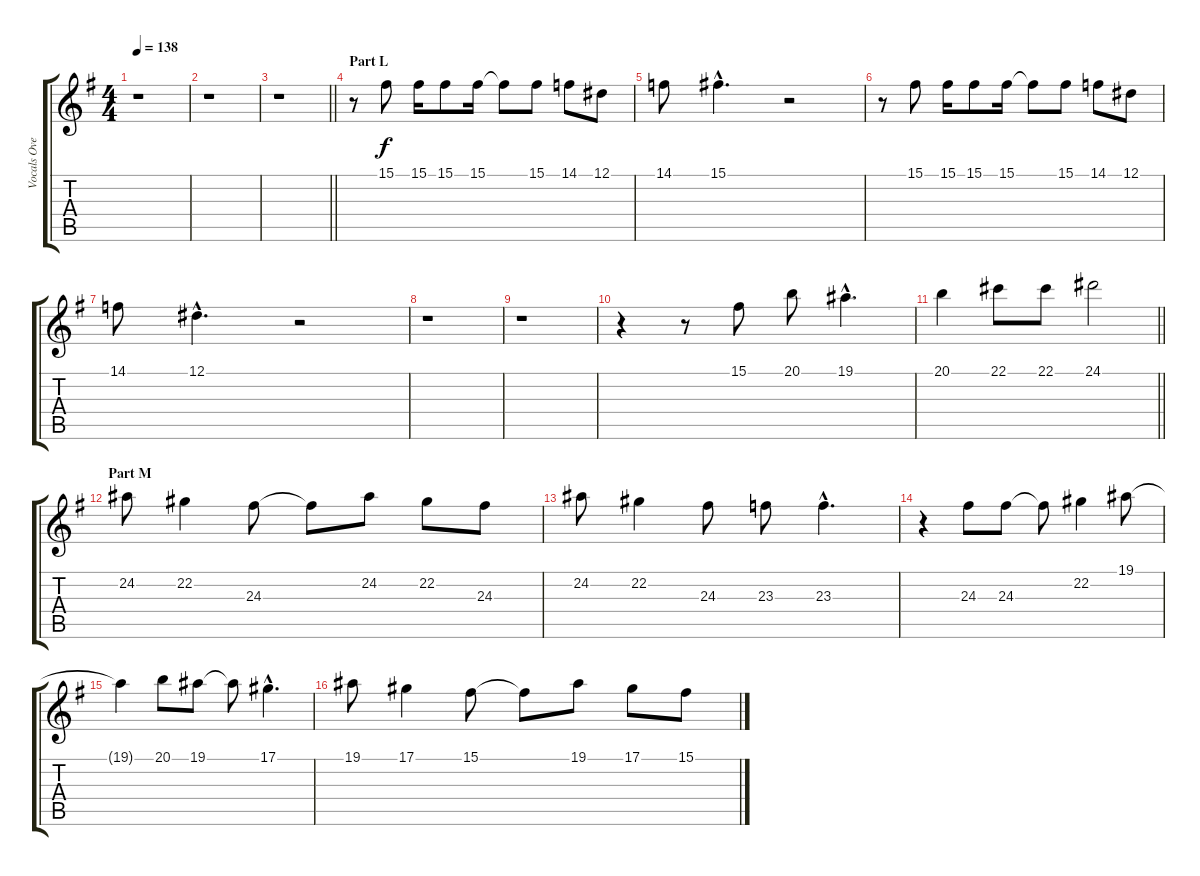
\track ("Vocals Overdub" "Vocals Ove") {instrument trumpet}
\staff {score tabs}
\tuning (Eb4 Bb3 Gb3 Db3 Ab2 Eb2) {hide}
\ts (4 4)
\tempo 138
\clef g2
\ks g
r.1{dy f} |
r.1 |
\barLineRight lightlight
r.1 |
\section ("" "Part L")
r.8 15.1.8 15.1.16 15.1.8 15.1.16 15.1{t}.8 15.1.8 14.1.8 12.1.8 |
14.1.8 15.1{hac}.4{d} r.2 |
r.8 15.1.8 15.1.16 15.1.8 15.1.16 15.1{t}.8 15.1.8 14.1.8 12.1.8 |
14.1.8 12.1{hac}.4{d} r.2 |
r.1 |
r.1 |
r.4 r.8 15.1.8 20.1.8 19.1{hac}.4{d} |
\barLineRight lightlight
20.1.4 22.1.8 22.1.8 24.1.2 |
\section ("" "Part M")
24.2.8 22.2.4 24.3.8 24.3{t}.8 24.2.8 22.2.8 24.3.8 |
24.2.8 22.2.4 24.3.8 23.3.8 23.3{hac}.4{d} |
r.4 24.3.8 24.3.8 24.3{t}.8 22.2.4 19.1.8 |
19.1{t}.4 20.1.8 19.1.8 19.1{t}.8 17.1{hac}.4{d} |
19.1.8 17.1.4 15.1.8 15.1{t}.8 19.1.8 17.1.8 15.1.8
